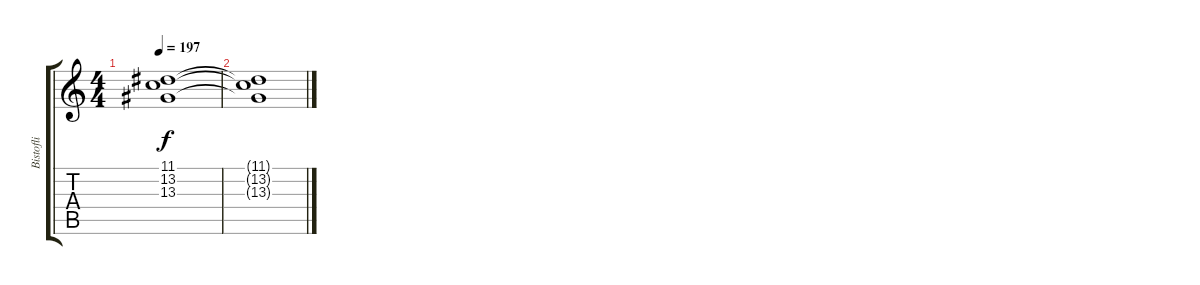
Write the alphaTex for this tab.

\track ("Bistofli" "Bistofli") {instrument synthstrings1}
\staff {score tabs}
\tuning (E4 B3 G3 D3 A2 E2) {hide}
\ts (4 4)
\tempo 197
\clef g2
\ks c
(11.1 13.2 13.3).1{dy f} |
(11.1{t} 13.2{t} 13.3{t}).1
